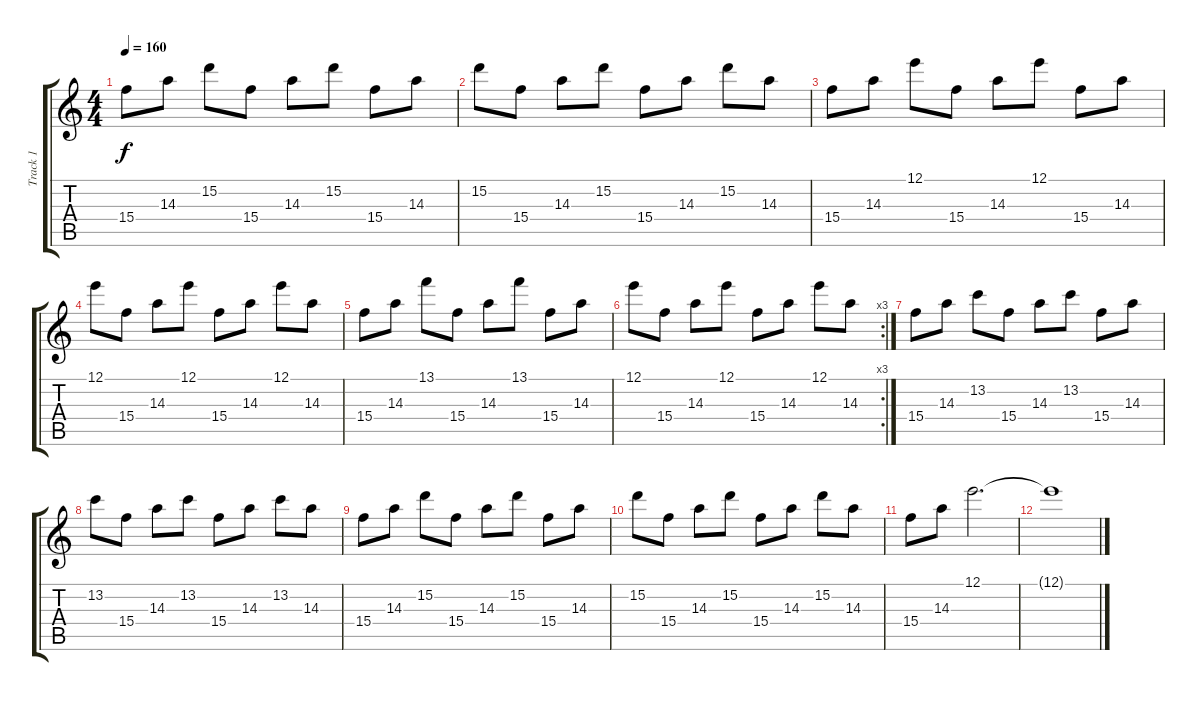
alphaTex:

\track ("Track 1" "Track 1") {instrument acousticguitarsteel}
\staff {score tabs}
\tuning (E4 B3 G3 D3 A2 D2) {hide}
\ts (4 4)
\tempo 160
\clef g2
\ks c
15.4.8{dy f} 14.3.8 15.2.8 15.4.8 14.3.8 15.2.8 15.4.8 14.3.8 |
15.2.8 15.4.8 14.3.8 15.2.8 15.4.8 14.3.8 15.2.8 14.3.8 |
15.4.8 14.3.8 12.1.8 15.4.8 14.3.8 12.1.8 15.4.8 14.3.8 |
12.1.8 15.4.8 14.3.8 12.1.8 15.4.8 14.3.8 12.1.8 14.3.8 |
15.4.8 14.3.8 13.1.8 15.4.8 14.3.8 13.1.8 15.4.8 14.3.8 |
\rc 3
12.1.8 15.4.8 14.3.8 12.1.8 15.4.8 14.3.8 12.1.8 14.3.8 |
15.4.8 14.3.8 13.2.8 15.4.8 14.3.8 13.2.8 15.4.8 14.3.8 |
13.2.8 15.4.8 14.3.8 13.2.8 15.4.8 14.3.8 13.2.8 14.3.8 |
15.4.8 14.3.8 15.2.8 15.4.8 14.3.8 15.2.8 15.4.8 14.3.8 |
15.2.8 15.4.8 14.3.8 15.2.8 15.4.8 14.3.8 15.2.8 14.3.8 |
15.4.8 14.3.8 12.1.2{d} |
12.1{t}.1
